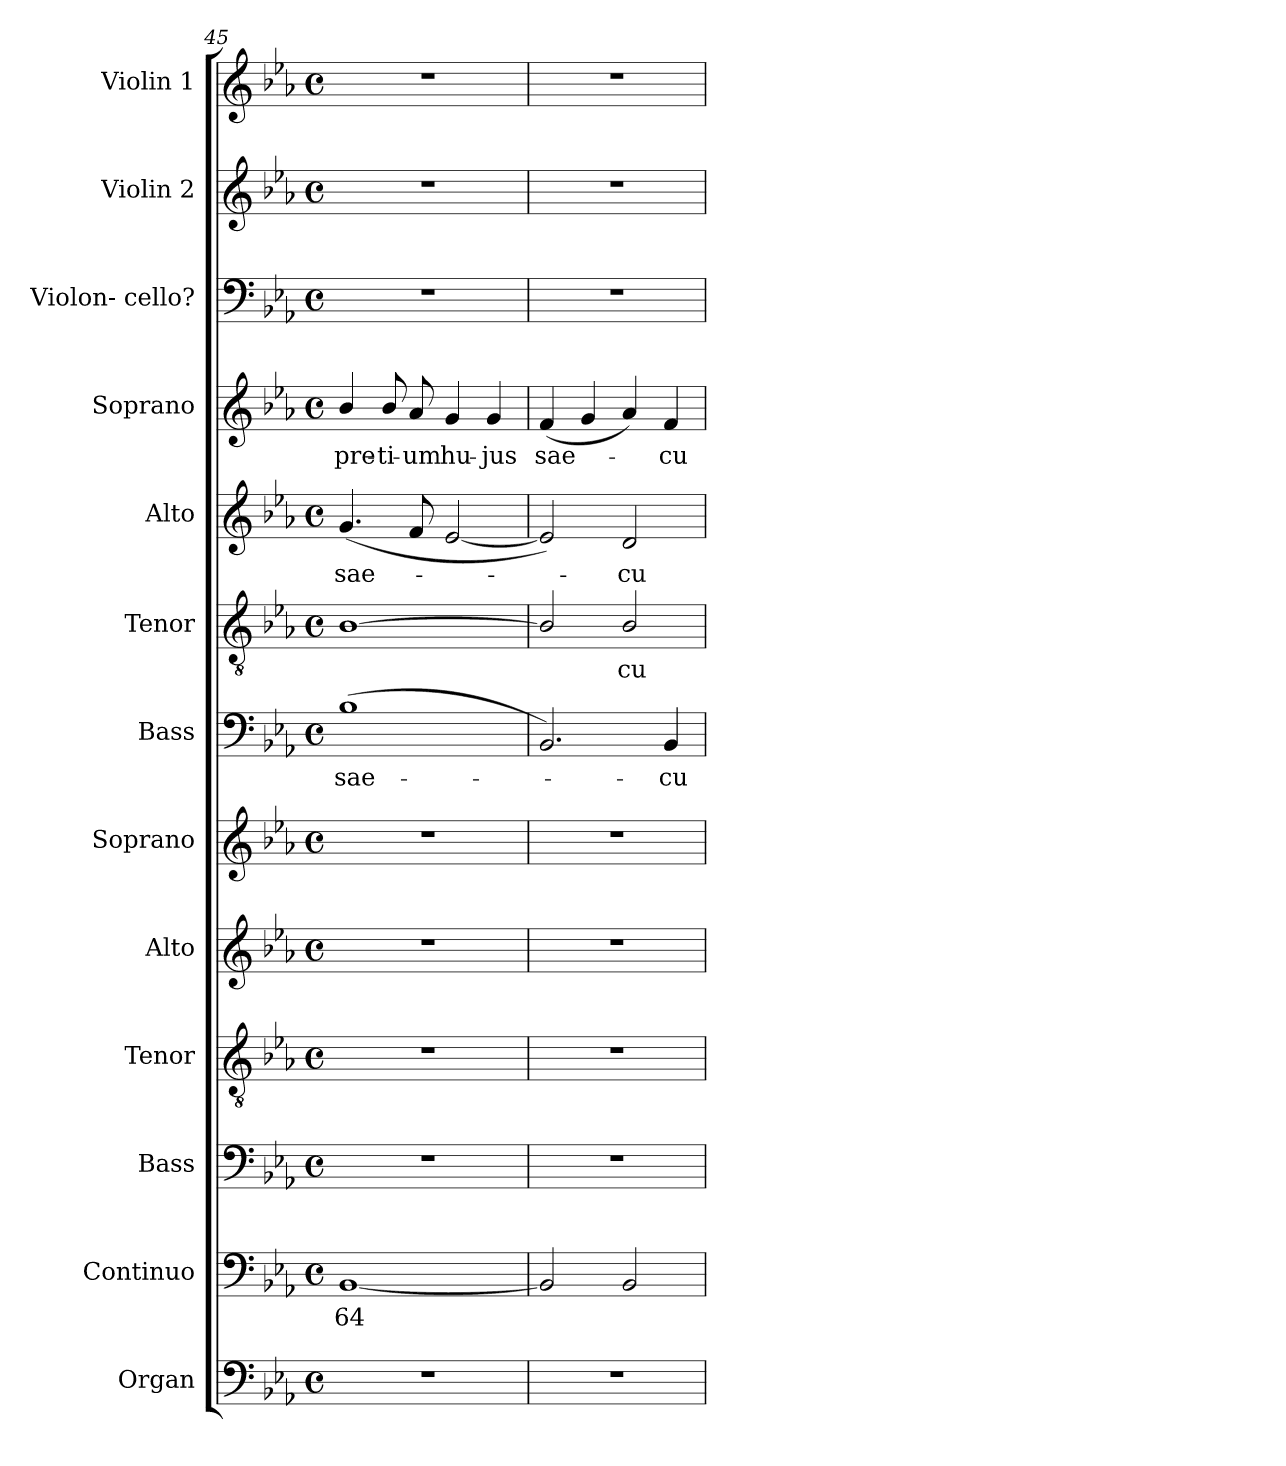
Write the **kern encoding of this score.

**kern	**kern	**text	**kern	**kern	**kern	**kern	**kern	**text	**kern	**text	**kern	**text	**kern	**text	**kern	**kern	**kern
*part13	*part12	*part12	*part11	*part10	*part9	*part8	*part7	*part7	*part6	*part6	*part5	*part5	*part4	*part4	*part3	*part2	*part1
*staff13	*staff12	*staff12	*staff11	*staff10	*staff9	*staff8	*staff7	*staff7	*staff6	*staff6	*staff5	*staff5	*staff4	*staff4	*staff3	*staff2	*staff1
*I"Organ	*I"Continuo	*	*I"Bass	*I"Tenor	*I"Alto	*I"Soprano	*I"Bass	*	*I"Tenor	*	*I"Alto	*	*I"Soprano	*	*I"Violon- cello?	*I"Violin 2	*I"Violin 1
*I'Org.	*I'Cont.	*	*I'B.	*I'T.	*I'A.	*I'S.	*I'B.	*	*I'T.	*	*I'A.	*	*I'S.	*	*I'Vc.	*I'Vln. 2	*I'Vln. 1
*clefF4	*clefF4	*	*clefF4	*clefGv2	*clefG2	*clefG2	*clefF4	*	*clefGv2	*	*clefG2	*	*clefG2	*	*clefF4	*clefG2	*clefG2
*	*	*	*	*ITrd7c12	*	*	*	*	*ITrd7c12	*	*	*	*	*	*	*	*
*k[b-e-a-]	*k[b-e-a-]	*	*k[b-e-a-]	*k[b-e-a-]	*k[b-e-a-]	*k[b-e-a-]	*k[b-e-a-]	*	*k[b-e-a-]	*	*k[b-e-a-]	*	*k[b-e-a-]	*	*k[b-e-a-]	*k[b-e-a-]	*k[b-e-a-]
*E-:	*E-:	*	*E-:	*E-:	*E-:	*E-:	*E-:	*	*E-:	*	*E-:	*	*E-:	*	*E-:	*E-:	*E-:
*M4/4	*M4/4	*	*M4/4	*M4/4	*M4/4	*M4/4	*M4/4	*	*M4/4	*	*M4/4	*	*M4/4	*	*M4/4	*M4/4	*M4/4
*met(c)	*met(c)	*	*met(c)	*met(c)	*met(c)	*met(c)	*met(c)	*	*met(c)	*	*met(c)	*	*met(c)	*	*met(c)	*met(c)	*met(c)
=45	=45	=45	=45	=45	=45	=45	=45	=45	=45	=45	=45	=45	=45	=45	=45	=45	=45
!	!	!LO:LY:b:color=#000000	!	!	!	!	!	!	!	!	!	!	!	!	!	!	!
!	!	!	!	!	!	!	!	!LO:LY:b:color=#000000	!	!	!	!	!	!	!	!	!
!	!	!	!	!	!	!	!	!	!	!	!	!LO:LY:b:color=#000000	!	!	!	!	!
!	!	!	!	!	!	!	!	!	!	!	!	!	!	!LO:LY:b:color=#000000	!	!	!
1r	[<1BB-i	64	1r	1r	1r	1r	(1B-i	sae-	[<1BB-i	.	(4.gi/	sae-	4b-i/	pre-	1r	1r	1r
!	!	!	!	!	!	!	!	!	!	!	!	!	!	!LO:LY:b:color=#000000	!	!	!
.	.	.	.	.	.	.	.	.	.	.	.	.	8b-i/	-ti-	.	.	.
!	!	!	!	!	!	!	!	!	!	!	!	!	!	!LO:LY:b:color=#000000	!	!	!
.	.	.	.	.	.	.	.	.	.	.	8fi/	.	8a-i/	-um	.	.	.
!	!	!	!	!	!	!	!	!	!	!	!	!	!	!LO:LY:b:color=#000000	!	!	!
.	.	.	.	.	.	.	.	.	.	.	[<2e-i/	.	4gi/	hu-	.	.	.
!	!	!	!	!	!	!	!	!	!	!	!	!	!	!LO:LY:b:color=#000000	!	!	!
.	.	.	.	.	.	.	.	.	.	.	.	.	4gi/	-jus	.	.	.
=46	=46	=46	=46	=46	=46	=46	=46	=46	=46	=46	=46	=46	=46	=46	=46	=46	=46
!	!	!	!	!	!	!	!	!	!	!	!	!	!	!LO:LY:b:color=#000000	!	!	!
1r	2BB-i/]	.	1r	1r	1r	1r	2.BB-i/)	.	2BB-i/]	.	2e-i/])	.	(4fi/	sae-	1r	1r	1r
.	.	.	.	.	.	.	.	.	.	.	.	.	4gi/	.	.	.	.
!	!	!	!	!	!	!	!	!	!	!LO:LY:b:color=#000000	!	!	!	!	!	!	!
!	!	!	!	!	!	!	!	!	!	!	!	!LO:LY:b:color=#000000	!	!	!	!	!
.	2BB-i/	.	.	.	.	.	.	.	2BB-i/	-cu-	2di/	-cu-	4a-i/)	.	.	.	.
!	!	!	!	!	!	!	!	!LO:LY:b:color=#000000	!	!	!	!	!	!	!	!	!
!	!	!	!	!	!	!	!	!	!	!	!	!	!	!LO:LY:b:color=#000000	!	!	!
.	.	.	.	.	.	.	4BB-i/	-cu-	.	.	.	.	4fi/	-cu-	.	.	.
=	=	=	=	=	=	=	=	=	=	=	=	=	=	=	=	=	=
*-	*-	*-	*-	*-	*-	*-	*-	*-	*-	*-	*-	*-	*-	*-	*-	*-	*-
